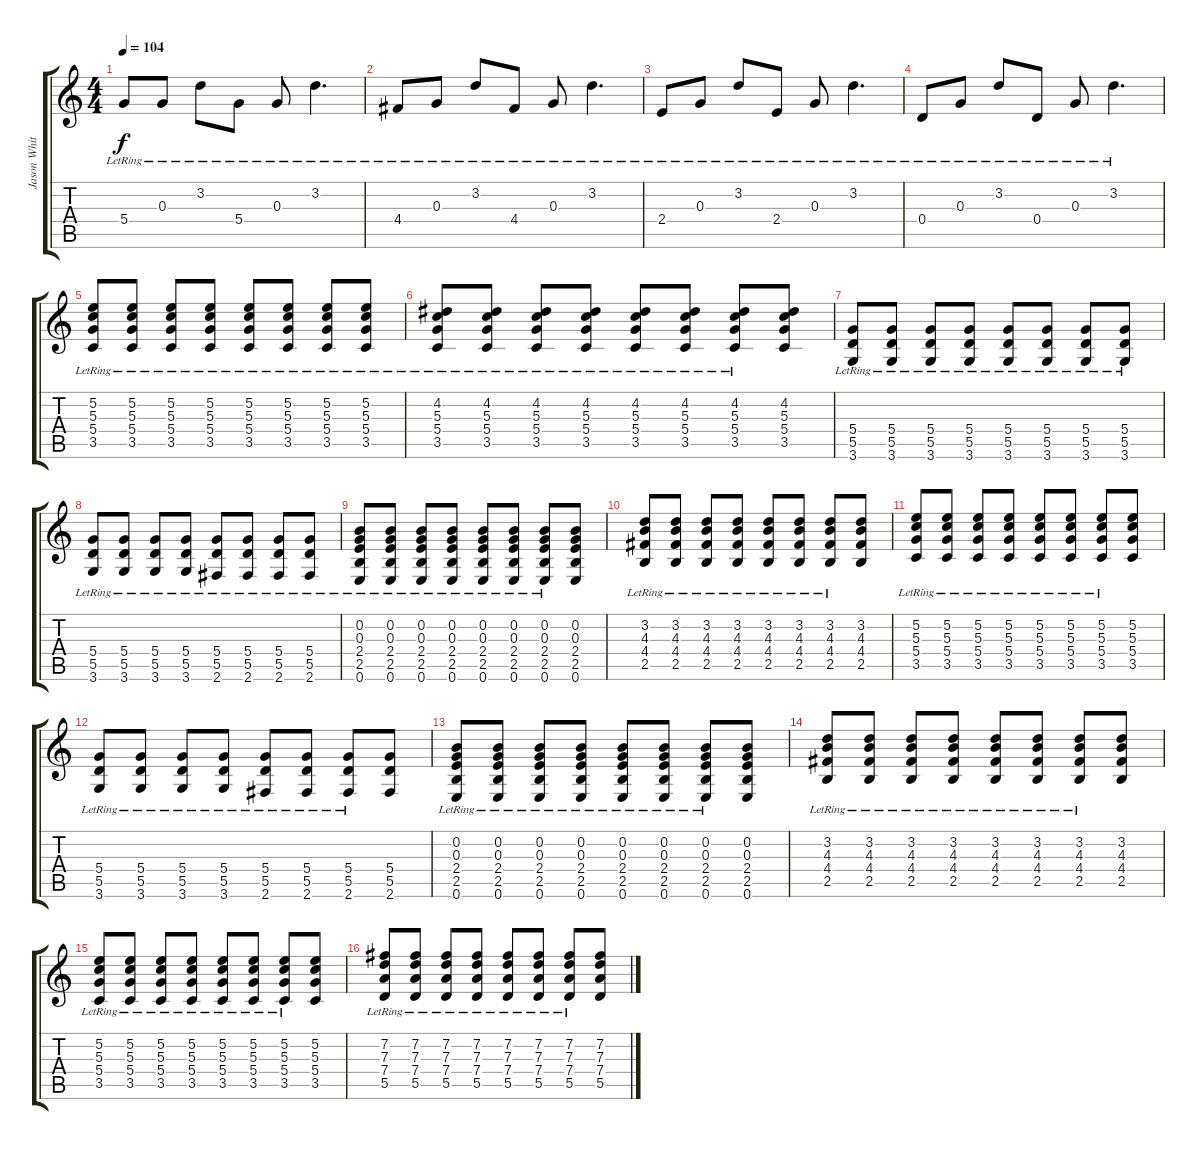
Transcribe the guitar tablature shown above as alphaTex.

\track ("Jason White Gtr 1" "Jason Whit") {instrument distortionguitar}
\staff {score tabs}
\tuning (E4 B3 G3 D3 A2 E2) {hide}
\ts (4 4)
\tempo 104
\clef g2
\ks c
5.4{lr}.8{dy f instrument distortionguitar} 0.3{lr}.8 3.2{lr}.8 5.4{lr}.8 0.3{lr}.8 3.2{lr}.4{d} |
4.4{lr}.8{instrument distortionguitar} 0.3{lr}.8 3.2{lr}.8 4.4{lr}.8 0.3{lr}.8 3.2{lr}.4{d} |
2.4{lr}.8{instrument distortionguitar} 0.3{lr}.8 3.2{lr}.8 2.4{lr}.8 0.3{lr}.8 3.2{lr}.4{d} |
0.4{lr}.8{instrument distortionguitar} 0.3{lr}.8 3.2{lr}.8 0.4{lr}.8 0.3{lr}.8 3.2{lr}.4{d} |
(5.2{lr} 5.3{lr} 5.4{lr} 3.5{lr}).8{instrument distortionguitar} (5.2{lr} 5.3{lr} 5.4{lr} 3.5{lr}).8 (5.2{lr} 5.3{lr} 5.4{lr} 3.5{lr}).8 (5.2{lr} 5.3{lr} 5.4{lr} 3.5{lr}).8 (5.2{lr} 5.3{lr} 5.4{lr} 3.5{lr}).8 (5.2{lr} 5.3{lr} 5.4{lr} 3.5{lr}).8 (5.2{lr} 5.3{lr} 5.4{lr} 3.5{lr}).8 (5.2{lr} 5.3{lr} 5.4 3.5{lr}).8 |
(4.2{lr} 5.3{lr} 5.4{lr} 3.5{lr}).8{instrument distortionguitar} (4.2{lr} 5.3{lr} 5.4{lr} 3.5{lr}).8 (4.2{lr} 5.3{lr} 5.4{lr} 3.5{lr}).8 (4.2{lr} 5.3{lr} 5.4{lr} 3.5{lr}).8 (4.2{lr} 5.3{lr} 5.4{lr} 3.5{lr}).8 (4.2{lr} 5.3{lr} 5.4{lr} 3.5{lr}).8 (4.2{lr} 5.3{lr} 5.4{lr} 3.5{lr}).8 (4.2 5.3 5.4 3.5).8 |
(5.4{lr} 5.5{lr} 3.6{lr}).8{instrument distortionguitar} (5.4{lr} 5.5{lr} 3.6{lr}).8 (5.4{lr} 5.5{lr} 3.6{lr}).8 (5.4{lr} 5.5{lr} 3.6{lr}).8 (5.4{lr} 5.5{lr} 3.6{lr}).8 (5.4{lr} 5.5{lr} 3.6{lr}).8 (5.4{lr} 5.5{lr} 3.6{lr}).8 (5.4{lr} 5.5{lr} 3.6{lr}).8 |
(5.4{lr} 5.5{lr} 3.6{lr}).8{instrument distortionguitar} (5.4{lr} 5.5{lr} 3.6{lr}).8 (5.4{lr} 5.5{lr} 3.6{lr}).8 (5.4{lr} 5.5{lr} 3.6{lr}).8 (5.4{lr} 5.5{lr} 2.6{lr}).8 (5.4{lr} 5.5{lr} 2.6{lr}).8 (5.4{lr} 5.5{lr} 2.6{lr}).8 (5.4{lr} 5.5{lr} 2.6{lr}).8 |
(0.2{lr} 0.3{lr} 2.4{lr} 2.5{lr} 0.6{lr}).8{instrument distortionguitar} (0.2{lr} 0.3{lr} 2.4{lr} 2.5{lr} 0.6{lr}).8 (0.2{lr} 0.3{lr} 2.4{lr} 2.5{lr} 0.6{lr}).8 (0.2{lr} 0.3 2.4{lr} 2.5{lr} 0.6{lr}).8 (0.2{lr} 0.3{lr} 2.4{lr} 2.5{lr} 0.6{lr}).8 (0.2{lr} 0.3{lr} 2.4{lr} 2.5{lr} 0.6{lr}).8 (0.2{lr} 0.3{lr} 2.4{lr} 2.5{lr} 0.6{lr}).8 (0.2 0.3 2.4 2.5 0.6).8 |
(3.2{lr} 4.3{lr} 4.4{lr} 2.5{lr}).8{instrument distortionguitar} (3.2{lr} 4.3{lr} 4.4{lr} 2.5{lr}).8 (3.2{lr} 4.3{lr} 4.4{lr} 2.5{lr}).8 (3.2{lr} 4.3{lr} 4.4{lr} 2.5{lr}).8 (3.2{lr} 4.3{lr} 4.4{lr} 2.5{lr}).8 (3.2{lr} 4.3{lr} 4.4{lr} 2.5{lr}).8 (3.2{lr} 4.3{lr} 4.4{lr} 2.5{lr}).8 (3.2 4.3 4.4 2.5).8 |
(5.2{lr} 5.3{lr} 5.4{lr} 3.5{lr}).8{instrument distortionguitar} (5.2{lr} 5.3{lr} 5.4{lr} 3.5{lr}).8 (5.2{lr} 5.3{lr} 5.4{lr} 3.5{lr}).8 (5.2{lr} 5.3{lr} 5.4{lr} 3.5{lr}).8 (5.2{lr} 5.3{lr} 5.4{lr} 3.5{lr}).8 (5.2{lr} 5.3{lr} 5.4{lr} 3.5{lr}).8 (5.2{lr} 5.3{lr} 5.4{lr} 3.5{lr}).8 (5.2 5.3 5.4 3.5).8 |
(5.4{lr} 5.5{lr} 3.6{lr}).8{instrument distortionguitar} (5.4{lr} 5.5{lr} 3.6{lr}).8 (5.4{lr} 5.5{lr} 3.6{lr}).8 (5.4{lr} 5.5{lr} 3.6{lr}).8 (5.4{lr} 5.5{lr} 2.6{lr}).8 (5.4{lr} 5.5{lr} 2.6{lr}).8 (5.4{lr} 5.5{lr} 2.6{lr}).8 (5.4 5.5 2.6).8 |
(0.2{lr} 0.3{lr} 2.4{lr} 2.5{lr} 0.6{lr}).8{instrument distortionguitar} (0.2{lr} 0.3{lr} 2.4{lr} 2.5{lr} 0.6{lr}).8 (0.2{lr} 0.3{lr} 2.4{lr} 2.5{lr} 0.6{lr}).8 (0.2{lr} 0.3 2.4{lr} 2.5{lr} 0.6{lr}).8 (0.2{lr} 0.3{lr} 2.4{lr} 2.5{lr} 0.6{lr}).8 (0.2{lr} 0.3{lr} 2.4{lr} 2.5{lr} 0.6{lr}).8 (0.2{lr} 0.3{lr} 2.4{lr} 2.5{lr} 0.6{lr}).8 (0.2 0.3 2.4 2.5 0.6).8 |
(3.2{lr} 4.3{lr} 4.4{lr} 2.5{lr}).8{instrument distortionguitar} (3.2{lr} 4.3{lr} 4.4{lr} 2.5{lr}).8 (3.2{lr} 4.3{lr} 4.4{lr} 2.5{lr}).8 (3.2{lr} 4.3{lr} 4.4{lr} 2.5{lr}).8 (3.2{lr} 4.3{lr} 4.4{lr} 2.5{lr}).8 (3.2{lr} 4.3{lr} 4.4{lr} 2.5{lr}).8 (3.2{lr} 4.3{lr} 4.4{lr} 2.5{lr}).8 (3.2 4.3 4.4 2.5).8 |
(5.2{lr} 5.3{lr} 5.4{lr} 3.5{lr}).8{instrument distortionguitar} (5.2{lr} 5.3{lr} 5.4{lr} 3.5{lr}).8 (5.2{lr} 5.3{lr} 5.4{lr} 3.5{lr}).8 (5.2{lr} 5.3{lr} 5.4{lr} 3.5{lr}).8 (5.2{lr} 5.3{lr} 5.4{lr} 3.5{lr}).8 (5.2{lr} 5.3{lr} 5.4{lr} 3.5{lr}).8 (5.2{lr} 5.3{lr} 5.4{lr} 3.5{lr}).8 (5.2 5.3 5.4 3.5).8 |
(7.2{lr} 7.3{lr} 7.4{lr} 5.5{lr}).8{instrument distortionguitar} (7.2{lr} 7.3{lr} 7.4{lr} 5.5{lr}).8 (7.2{lr} 7.3{lr} 7.4{lr} 5.5{lr}).8 (7.2{lr} 7.3{lr} 7.4{lr} 5.5{lr}).8 (7.2{lr} 7.3{lr} 7.4{lr} 5.5{lr}).8 (7.2{lr} 7.3{lr} 7.4{lr} 5.5{lr}).8 (7.2{lr} 7.3{lr} 7.4{lr} 5.5{lr}).8 (7.2 7.3 7.4 5.5).8
